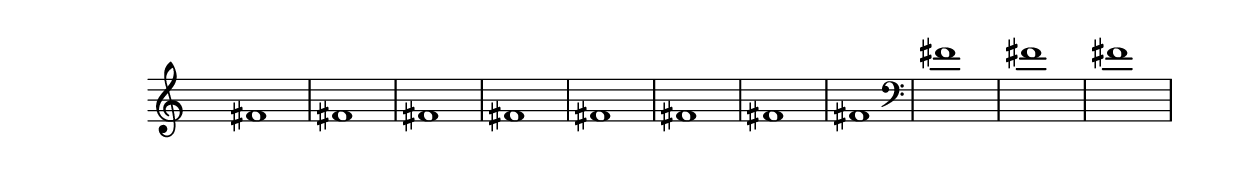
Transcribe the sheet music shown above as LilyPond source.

\version "2.10.33"

%%\header { texidoc="1 - Nota Nova"}

\relative c' {
  \override Staff.TimeSignature #'transparent = ##t
  \override Score.BarNumber #'transparent = ##t
  \override Score.RehearsalMark #'font-size = #-2

  %% CLARINETE
  \tag #'cl {
    fis1
  }
  %% FLAUTA
  \tag #'fl {
    fis
  }
  %% OBOÉ
  \tag #'ob {
    fis
  }
  %% SAX ALTO
  \tag #'saxa {
    fis
  }
  %% SAX TENOR
  \tag #'saxt {
    fis
  }
  %% SAX GENES
  \tag #'saxg {
    fis
  }
  %% TROMPETE
  \tag #'tpt {
    fis
  }
  %% TROMPA
  \tag #'tpa {
    fis
  }
  %% TROMBONE

  \tag #'tbn {
    \clef bass
    fis
  }
  %% TUBA MIB
  \tag #'tbamib {
    \clef bass
    fis
  }
  %% TUBA SIB
  \tag #'tbasib {
    \clef bass
    fis
  }

  %% END DOCUMENT
}
